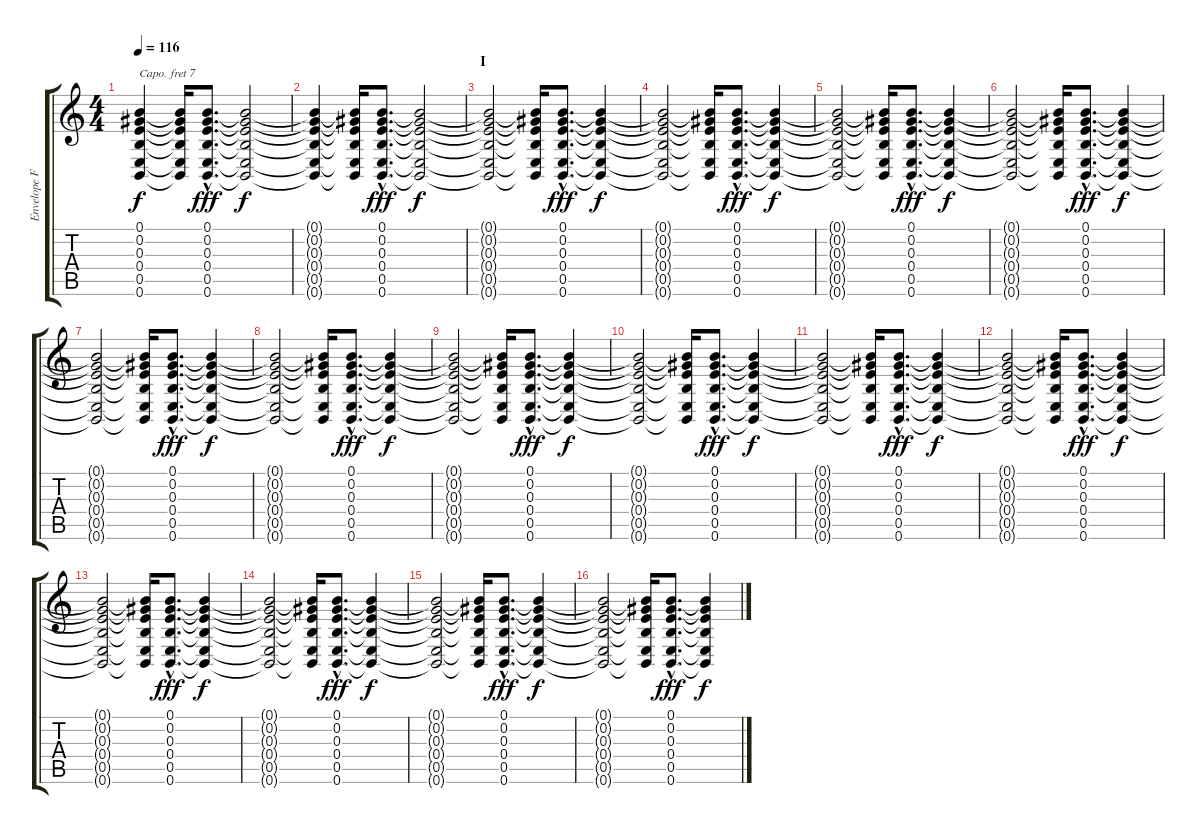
\track ("Envelope Follower" "Envelope F") {instrument pad3polysynth}
\staff {score tabs}
\capo 7
\tuning (E4 Db4 A3 E3 A2 E2) {hide}
\ts (4 4)
\tempo 116
\clef g2
\ks c
(0.1{t} 0.2{t} 0.3{t} 0.4{t} 0.5{t} 0.6{t}).4{dy f} (0.1{t} 0.2{t} 0.3{t} 0.4{t} 0.5{t} 0.6{t}).16 (0.1{hac} 0.2{hac} 0.3{hac} 0.4{hac} 0.5{hac} 0.6{hac}).8{d dy fff} (0.1{t} 0.2{t} 0.3{t} 0.4{t} 0.5{t} 0.6{t}).2{dy f} |
(0.1{t} 0.2{t} 0.3{t} 0.4{t} 0.5{t} 0.6{t}).4 (0.1{t} 0.2{t} 0.3{t} 0.4{t} 0.5{t} 0.6{t}).16 (0.1{hac} 0.2{hac} 0.3{hac} 0.4{hac} 0.5{hac} 0.6{hac}).8{d dy fff} (0.1{t} 0.2{t} 0.3{t} 0.4{t} 0.5{t} 0.6{t}).2{dy f} |
\section ("" "I")
(0.1{t} 0.2{t} 0.3{t} 0.4{t} 0.5{t} 0.6{t}).2 (0.1{t} 0.2{t} 0.3{t} 0.4{t} 0.5{t} 0.6{t}).16 (0.1{hac} 0.2{hac} 0.3{hac} 0.4{hac} 0.5{hac} 0.6{hac}).8{d dy fff} (0.1{t} 0.2{t} 0.3{t} 0.4{t} 0.5{t} 0.6{t}).4{dy f} |
(0.1{t} 0.2{t} 0.3{t} 0.4{t} 0.5{t} 0.6{t}).2 (0.1{t} 0.2{t} 0.3{t} 0.4{t} 0.5{t} 0.6{t}).16 (0.1{hac} 0.2{hac} 0.3{hac} 0.4{hac} 0.5{hac} 0.6{hac}).8{d dy fff} (0.1{t} 0.2{t} 0.3{t} 0.4{t} 0.5{t} 0.6{t}).4{dy f} |
(0.1{t} 0.2{t} 0.3{t} 0.4{t} 0.5{t} 0.6{t}).2 (0.1{t} 0.2{t} 0.3{t} 0.4{t} 0.5{t} 0.6{t}).16 (0.1{hac} 0.2{hac} 0.3{hac} 0.4{hac} 0.5{hac} 0.6{hac}).8{d dy fff} (0.1{t} 0.2{t} 0.3{t} 0.4{t} 0.5{t} 0.6{t}).4{dy f} |
(0.1{t} 0.2{t} 0.3{t} 0.4{t} 0.5{t} 0.6{t}).2 (0.1{t} 0.2{t} 0.3{t} 0.4{t} 0.5{t} 0.6{t}).16 (0.1{hac} 0.2{hac} 0.3{hac} 0.4{hac} 0.5{hac} 0.6{hac}).8{d dy fff} (0.1{t} 0.2{t} 0.3{t} 0.4{t} 0.5{t} 0.6{t}).4{dy f} |
(0.1{t} 0.2{t} 0.3{t} 0.4{t} 0.5{t} 0.6{t}).2 (0.1{t} 0.2{t} 0.3{t} 0.4{t} 0.5{t} 0.6{t}).16 (0.1{hac} 0.2{hac} 0.3{hac} 0.4{hac} 0.5{hac} 0.6{hac}).8{d dy fff} (0.1{t} 0.2{t} 0.3{t} 0.4{t} 0.5{t} 0.6{t}).4{dy f} |
(0.1{t} 0.2{t} 0.3{t} 0.4{t} 0.5{t} 0.6{t}).2 (0.1{t} 0.2{t} 0.3{t} 0.4{t} 0.5{t} 0.6{t}).16 (0.1{hac} 0.2{hac} 0.3{hac} 0.4{hac} 0.5{hac} 0.6{hac}).8{d dy fff} (0.1{t} 0.2{t} 0.3{t} 0.4{t} 0.5{t} 0.6{t}).4{dy f} |
(0.1{t} 0.2{t} 0.3{t} 0.4{t} 0.5{t} 0.6{t}).2 (0.1{t} 0.2{t} 0.3{t} 0.4{t} 0.5{t} 0.6{t}).16 (0.1{hac} 0.2{hac} 0.3{hac} 0.4{hac} 0.5{hac} 0.6{hac}).8{d dy fff} (0.1{t} 0.2{t} 0.3{t} 0.4{t} 0.5{t} 0.6{t}).4{dy f} |
(0.1{t} 0.2{t} 0.3{t} 0.4{t} 0.5{t} 0.6{t}).2 (0.1{t} 0.2{t} 0.3{t} 0.4{t} 0.5{t} 0.6{t}).16 (0.1{hac} 0.2{hac} 0.3{hac} 0.4{hac} 0.5{hac} 0.6{hac}).8{d dy fff} (0.1{t} 0.2{t} 0.3{t} 0.4{t} 0.5{t} 0.6{t}).4{dy f} |
(0.1{t} 0.2{t} 0.3{t} 0.4{t} 0.5{t} 0.6{t}).2 (0.1{t} 0.2{t} 0.3{t} 0.4{t} 0.5{t} 0.6{t}).16 (0.1{hac} 0.2{hac} 0.3{hac} 0.4{hac} 0.5{hac} 0.6{hac}).8{d dy fff} (0.1{t} 0.2{t} 0.3{t} 0.4{t} 0.5{t} 0.6{t}).4{dy f} |
(0.1{t} 0.2{t} 0.3{t} 0.4{t} 0.5{t} 0.6{t}).2 (0.1{t} 0.2{t} 0.3{t} 0.4{t} 0.5{t} 0.6{t}).16 (0.1{hac} 0.2{hac} 0.3{hac} 0.4{hac} 0.5{hac} 0.6{hac}).8{d dy fff} (0.1{t} 0.2{t} 0.3{t} 0.4{t} 0.5{t} 0.6{t}).4{dy f} |
(0.1{t} 0.2{t} 0.3{t} 0.4{t} 0.5{t} 0.6{t}).2 (0.1{t} 0.2{t} 0.3{t} 0.4{t} 0.5{t} 0.6{t}).16 (0.1{hac} 0.2{hac} 0.3{hac} 0.4{hac} 0.5{hac} 0.6{hac}).8{d dy fff} (0.1{t} 0.2{t} 0.3{t} 0.4{t} 0.5{t} 0.6{t}).4{dy f} |
(0.1{t} 0.2{t} 0.3{t} 0.4{t} 0.5{t} 0.6{t}).2 (0.1{t} 0.2{t} 0.3{t} 0.4{t} 0.5{t} 0.6{t}).16 (0.1{hac} 0.2{hac} 0.3{hac} 0.4{hac} 0.5{hac} 0.6{hac}).8{d dy fff} (0.1{t} 0.2{t} 0.3{t} 0.4{t} 0.5{t} 0.6{t}).4{dy f} |
(0.1{t} 0.2{t} 0.3{t} 0.4{t} 0.5{t} 0.6{t}).2 (0.1{t} 0.2{t} 0.3{t} 0.4{t} 0.5{t} 0.6{t}).16 (0.1{hac} 0.2{hac} 0.3{hac} 0.4{hac} 0.5{hac} 0.6{hac}).8{d dy fff} (0.1{t} 0.2{t} 0.3{t} 0.4{t} 0.5{t} 0.6{t}).4{dy f} |
(0.1{t} 0.2{t} 0.3{t} 0.4{t} 0.5{t} 0.6{t}).2 (0.1{t} 0.2{t} 0.3{t} 0.4{t} 0.5{t} 0.6{t}).16 (0.1{hac} 0.2{hac} 0.3{hac} 0.4{hac} 0.5{hac} 0.6{hac}).8{d dy fff} (0.1{t} 0.2{t} 0.3{t} 0.4{t} 0.5{t} 0.6{t}).4{dy f}
